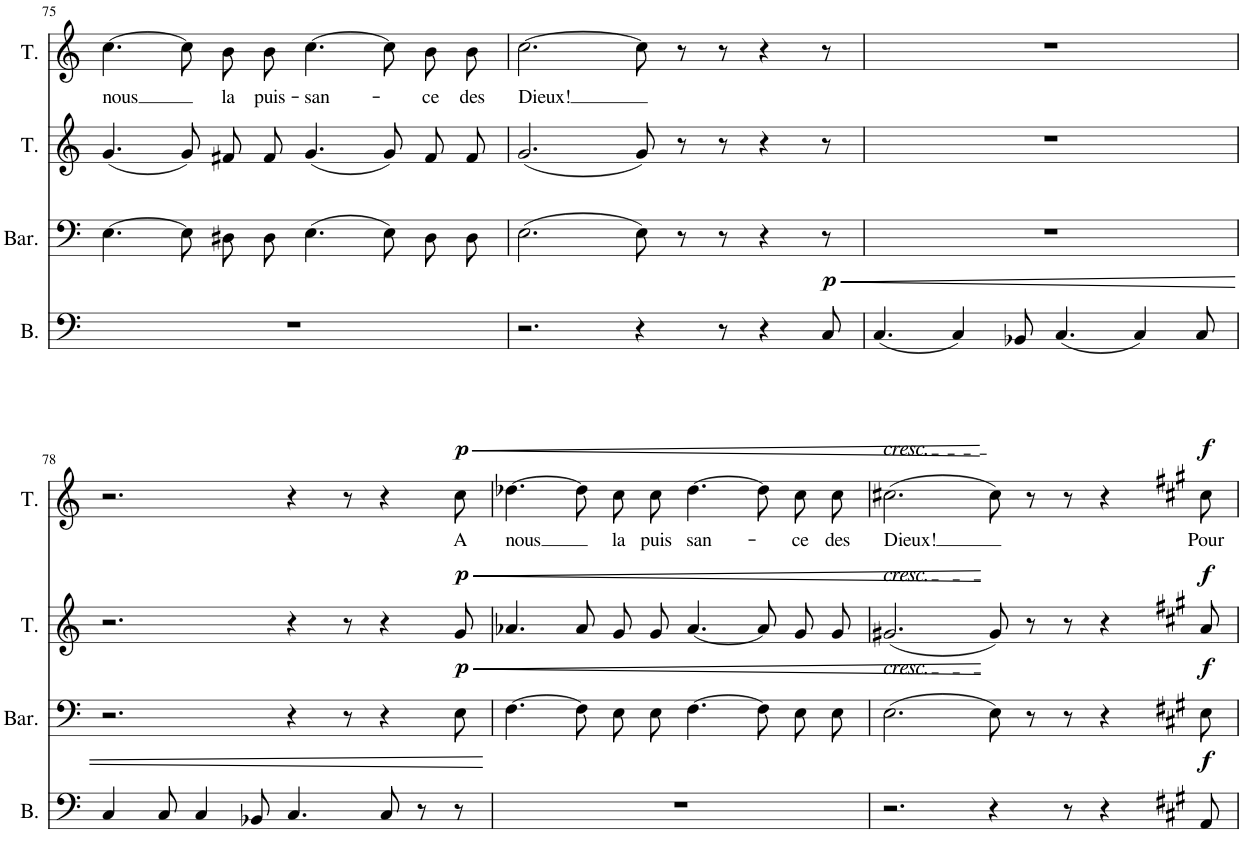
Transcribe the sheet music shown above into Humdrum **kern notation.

**kern	**dynam	**kern	**dynam	**kern	**dynam	**kern	**text	**dynam
*part4	*part4	*part3	*part3	*part2	*part2	*part1	*part1	*part1
*staff4	*staff4	*staff3	*staff3	*staff2	*staff2	*staff1	*staff1	*staff1
*I"Basse	*	*I"Baryton	*	*I"Ténor	*	*I"Ténor	*	*
*I'B.	*	*I'Bar.	*	*I'T.	*	*I'T.	*	*
!!LO:PB:g=z
*clefF4	*	*clefF4	*	*clefG2	*	*clefG2	*	*
*k[]	*	*k[]	*	*k[]	*	*k[]	*	*
*M12/8	*	*M12/8	*	*M12/8	*	*M12/8	*	*
=75	=75	=75	=75	=75	=75	=75	=75	=75
!	!	!	!	!	!	!	!LO:LY:b	!
1.r	.	[>4.E\	.	(4.g/	.	[>4.cc\	nous	.
.	.	8E\L]	.	8g/L)	.	8cc\L]	.	.
!	!	!	!	!	!	!	!LO:LY:b	!
.	.	8D#X\	.	8f#X/	.	8b\	la	.
!	!	!	!	!	!	!	!LO:LY:b	!
.	.	8D#\J	.	8f#/J	.	8b\J	puis-	.
!	!	!	!	!	!	!	!LO:LY:b	!
.	.	(4.E\	.	(4.g/	.	[>4.cc\	-san-	.
.	.	8E\L)	.	8g/L)	.	8cc\L]	.	.
!	!	!	!	!	!	!	!LO:LY:b	!
.	.	8D#\	.	8f#/	.	8b\	-ce	.
!	!	!	!	!	!	!	!LO:LY:b	!
.	.	8D#\J	.	8f#/J	.	8b\J	des	.
=76	=76	=76	=76	=76	=76	=76	=76	=76
!	!	!	!	!	!	!	!LO:LY:b	!
2.r	.	(2.E\	.	(2.g/	.	[>2.cc\	Dieux!	.
4r	.	8E\)	.	8g/)	.	8cc\]	.	.
.	.	8r	.	8r	.	8r	.	.
8r	.	8r	.	8r	.	8r	.	.
4r	.	4r	.	4r	.	4r	.	.
!	!LO:HP:b	!	!	!	!	!	!	!
!	!LO:DY:n=1:a	!	!	!	!	!	!	!
8C/	< p	8r	.	8r	.	8r	.	.
=77	=77	=77	=77	=77	=77	=77	=77	=77
(4.C/	.	1.r	.	1.r	.	1.r	.	.
4C/)	.	.	.	.	.	.	.	.
8BB-X/	.	.	.	.	.	.	.	.
(4.C/	.	.	.	.	.	.	.	.
4C/)	.	.	.	.	.	.	.	.
8C/	.	.	.	.	.	.	.	.
!!LO:LB:g=z
=78	=78	=78	=78	=78	=78	=78	=78	=78
4C/	.	2.r	.	2.r	.	2.r	.	.
8C/	.	.	.	.	.	.	.	.
4C/	.	.	.	.	.	.	.	.
8BB-X/	.	.	.	.	.	.	.	.
4.C/	.	4r	.	4r	.	4r	.	.
.	.	8r	.	8r	.	8r	.	.
8C/	.	4r	.	4r	.	4r	.	.
8r	.	.	.	.	.	.	.	.
!	!	!	!LO:HP:b	!	!LO:HP:b	!	!LO:LY:b	!LO:HP:b
!	!	!	!LO:DY:n=1:a	!	!LO:DY:n=1:a	!	!	!LO:DY:n=1:a
8r	.	8E\	< p	8g/	< p	8cc\	A	< p
.	[	.	.	.	.	.	.	.
=79	=79	=79	=79	=79	=79	=79	=79	=79
!	!	!	!	!	!	!	!LO:LY:b	!
1.r	.	[>4.F\	.	4.a-X/	.	[>4.dd-X\	nous	.
.	.	8F\L]	.	8a-/L	.	8dd-\L]	.	.
!	!	!	!	!	!	!	!LO:LY:b	!
.	.	8E\	.	8g/	.	8cc\	la	.
!	!	!	!	!	!	!	!LO:LY:b	!
.	.	8E\J	.	8g/J	.	8cc\J	puis	.
!	!	!	!	!	!	!	!LO:LY:b	!
.	.	[>4.F\	.	[<4.a-/	.	[>4.dd-\	san-	.
.	.	8F\L]	.	8a-/L]	.	8dd-\L]	.	.
!	!	!	!	!	!	!	!LO:LY:b	!
.	.	8E\	.	8g/	.	8cc\	-ce	.
!	!	!	!	!	!	!	!LO:LY:b	!
.	.	8E\J	.	8g/J	.	8cc\J	des	.
=80	=80	=80	=80	=80	=80	=80	=80	=80
*k[]	*	*k[]	*	*k[]	*	*k[]	*	*
!	!	!	!	!	!	!LO:TX:a:i:t=cresc.	!	!
!	!	!	!	!LO:TX:a:i:t=cresc.	!	!	!	!
!	!	!LO:TX:a:i:t=cresc.	!	!	!	!	!	!
!	!	!	!	!	!	!	!LO:LY:b	!
2.r	.	(2.E\	.	(2.g#X/	.	(2.cc#X\	Dieux!	.
4r	.	8E\)	[	8g#/)	[	8cc#\)	.	[
.	.	8r	.	8r	.	8r	.	.
8r	.	8r	.	8r	.	8r	.	.
4r	.	4r	.	4r	.	4r	.	.
!	!LO:DY:a	!	!LO:DY:a	!	!LO:DY:a	!	!LO:LY:b	!LO:DY:a
8AA/	f	8E\	f	8a/	f	8cc#\	Pour	f
=	=	=	=	=	=	=	=	=
*-	*-	*-	*-	*-	*-	*-	*-	*-
